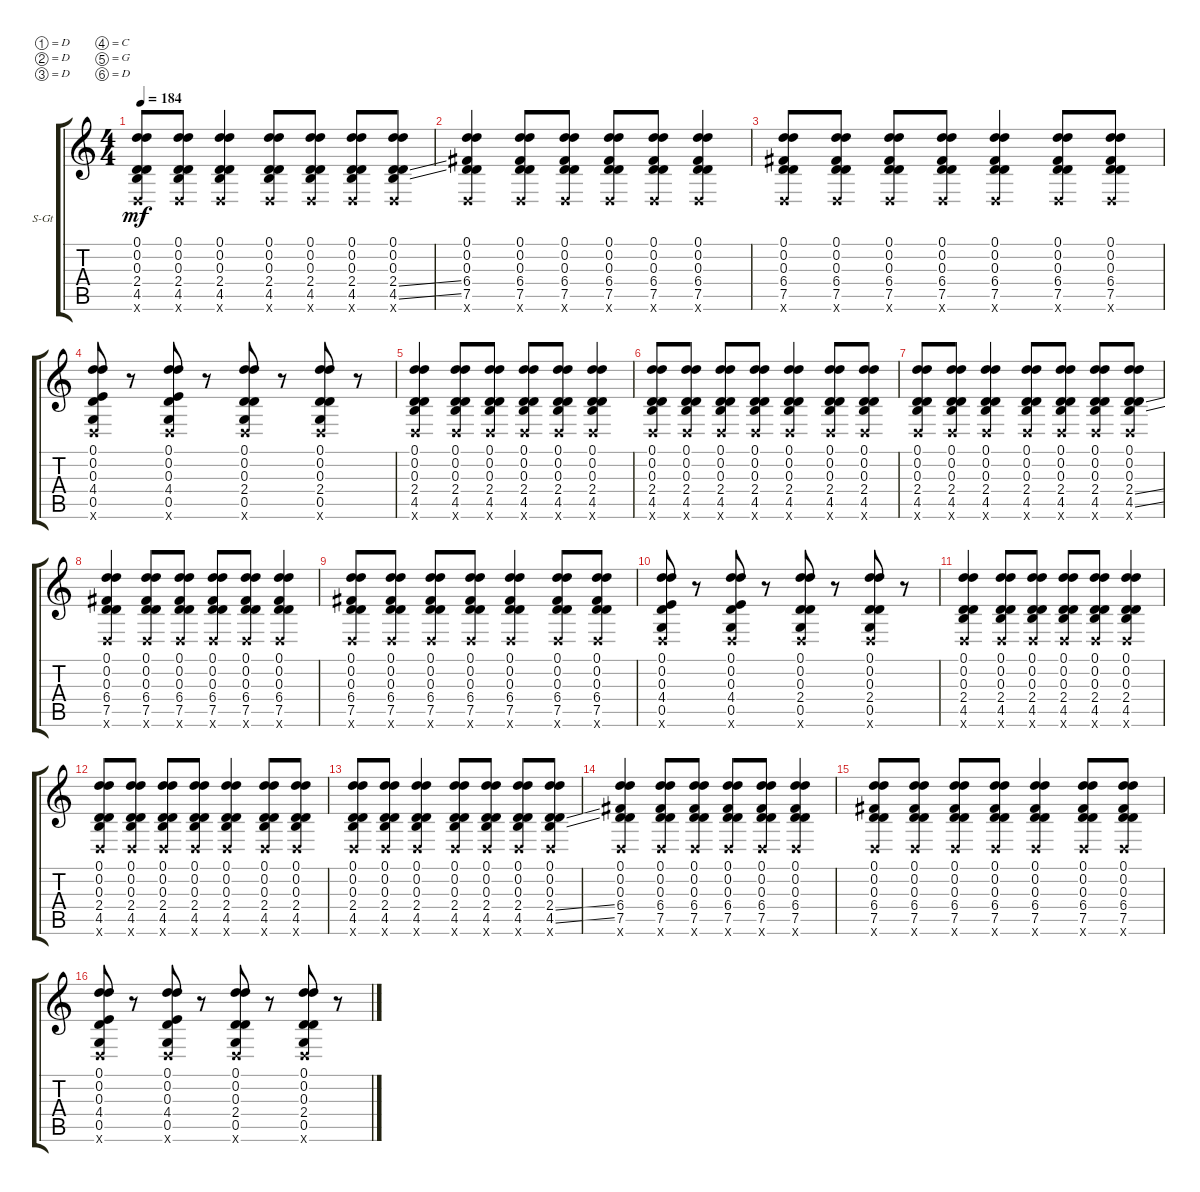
\defaultSystemsLayout 4
\bracketExtendMode groupsimilarinstruments
\firstSystemTrackNameOrientation horizontal
\otherSystemsTrackNameOrientation horizontal
\track ("Steel Guitar" "S-Gt") {instrument acousticguitarsteel}
\staff {score tabs}
\tuning (D4 D4 D3 C3 G2 D2)
\ts (4 4)
\tempo 184
\clef g2
\ks c
(0.1 0.2 0.3 2.4 4.5 0.6{x}).8{dy mf} (0.1 0.2 0.3 2.4 4.5 0.6{x}).8 (0.1 0.2 0.3 2.4 4.5 0.6{x}).4 (0.1 0.2 0.3 2.4 4.5 0.6{x}).8 (0.1 0.2 0.3 2.4 4.5 0.6{x}).8 (0.1 0.2 0.3 2.4 4.5 0.6{x}).8 (0.1 0.2 0.3 2.4{ss} 4.5{ss} 0.6{x}).8 |
(0.1 0.2 0.3 6.4 7.5 0.6{x}).4 (0.1 0.2 0.3 6.4 7.5 0.6{x}).8 (0.1 0.2 0.3 6.4 7.5 0.6{x}).8 (0.1 0.2 0.3 6.4 7.5 0.6{x}).8 (0.1 0.2 0.3 6.4 7.5 0.6{x}).8 (0.1 0.2 0.3 6.4 7.5 0.6{x}).4 |
(0.1 0.2 0.3 6.4 7.5 0.6{x}).8 (0.1 0.2 0.3 6.4 7.5 0.6{x}).8 (0.1 0.2 0.3 6.4 7.5 0.6{x}).8 (0.1 0.2 0.3 6.4 7.5 0.6{x}).8 (0.1 0.2 0.3 6.4 7.5 0.6{x}).4 (0.1 0.2 0.3 6.4 7.5 0.6{x}).8 (0.6{x} 7.5 6.4 0.3 0.2 0.1).8 |
(0.1 0.2 0.3 4.4 0.5 0.6{x}).8 r.8 (0.1 0.2 0.3 4.4 0.5 0.6{x}).8 r.8 (0.1 0.2 0.3 2.4 0.5 0.6{x}).8 r.8 (0.1 0.2 0.3 2.4 0.5 0.6{x}).8 r.8 |
(0.1 0.2 0.3 2.4 4.5 0.6{x}).4 (0.1 0.2 0.3 2.4 4.5 0.6{x}).8 (0.1 0.2 0.3 2.4 4.5 0.6{x}).8 (0.1 0.2 0.3 2.4 4.5 0.6{x}).8 (0.1 0.2 0.3 2.4 4.5 0.6{x}).8 (0.1 0.2 0.3 2.4 4.5 0.6{x}).4 |
(0.1 0.2 0.3 2.4 4.5 0.6{x}).8 (0.1 0.2 0.3 2.4 4.5 0.6{x}).8 (0.1 0.2 0.3 2.4 4.5 0.6{x}).8 (0.1 0.2 0.3 2.4 4.5 0.6{x}).8 (0.1 0.2 0.3 2.4 4.5 0.6{x}).4 (0.1 0.2 0.3 2.4 4.5 0.6{x}).8 (0.1 0.2 0.3 2.4 4.5 0.6{x}).8 |
(0.1 0.2 0.3 2.4 4.5 0.6{x}).8 (0.1 0.2 0.3 2.4 4.5 0.6{x}).8 (0.1 0.2 0.3 2.4 4.5 0.6{x}).4 (0.1 0.2 0.3 2.4 4.5 0.6{x}).8 (0.1 0.2 0.3 2.4 4.5 0.6{x}).8 (0.1 0.2 0.3 2.4 4.5 0.6{x}).8 (0.1 0.2 0.3 2.4{ss} 4.5{ss} 0.6{x}).8 |
(0.1 0.2 0.3 6.4 7.5 0.6{x}).4 (0.1 0.2 0.3 6.4 7.5 0.6{x}).8 (0.1 0.2 0.3 6.4 7.5 0.6{x}).8 (0.1 0.2 0.3 6.4 7.5 0.6{x}).8 (0.1 0.2 0.3 6.4 7.5 0.6{x}).8 (0.1 0.2 0.3 6.4 7.5 0.6{x}).4 |
(0.1 0.2 0.3 6.4 7.5 0.6{x}).8 (0.1 0.2 0.3 6.4 7.5 0.6{x}).8 (0.1 0.2 0.3 6.4 7.5 0.6{x}).8 (0.1 0.2 0.3 6.4 7.5 0.6{x}).8 (0.1 0.2 0.3 6.4 7.5 0.6{x}).4 (0.1 0.2 0.3 6.4 7.5 0.6{x}).8 (0.6{x} 7.5 6.4 0.3 0.2 0.1).8 |
(0.1 0.2 0.3 4.4 0.5 0.6{x}).8 r.8 (0.1 0.2 0.3 4.4 0.5 0.6{x}).8 r.8 (0.1 0.2 0.3 2.4 0.5 0.6{x}).8 r.8 (0.1 0.2 0.3 2.4 0.5 0.6{x}).8 r.8 |
(0.1 0.2 0.3 2.4 4.5 0.6{x}).4 (0.1 0.2 0.3 2.4 4.5 0.6{x}).8 (0.1 0.2 0.3 2.4 4.5 0.6{x}).8 (0.1 0.2 0.3 2.4 4.5 0.6{x}).8 (0.1 0.2 0.3 2.4 4.5 0.6{x}).8 (0.1 0.2 0.3 2.4 4.5 0.6{x}).4 |
(0.1 0.2 0.3 2.4 4.5 0.6{x}).8 (0.1 0.2 0.3 2.4 4.5 0.6{x}).8 (0.1 0.2 0.3 2.4 4.5 0.6{x}).8 (0.1 0.2 0.3 2.4 4.5 0.6{x}).8 (0.1 0.2 0.3 2.4 4.5 0.6{x}).4 (0.1 0.2 0.3 2.4 4.5 0.6{x}).8 (0.1 0.2 0.3 2.4 4.5 0.6{x}).8 |
(0.1 0.2 0.3 2.4 4.5 0.6{x}).8 (0.1 0.2 0.3 2.4 4.5 0.6{x}).8 (0.1 0.2 0.3 2.4 4.5 0.6{x}).4 (0.1 0.2 0.3 2.4 4.5 0.6{x}).8 (0.1 0.2 0.3 2.4 4.5 0.6{x}).8 (0.1 0.2 0.3 2.4 4.5 0.6{x}).8 (0.1 0.2 0.3 2.4{ss} 4.5{ss} 0.6{x}).8 |
(0.1 0.2 0.3 6.4 7.5 0.6{x}).4 (0.1 0.2 0.3 6.4 7.5 0.6{x}).8 (0.1 0.2 0.3 6.4 7.5 0.6{x}).8 (0.1 0.2 0.3 6.4 7.5 0.6{x}).8 (0.1 0.2 0.3 6.4 7.5 0.6{x}).8 (0.1 0.2 0.3 6.4 7.5 0.6{x}).4 |
(0.1 0.2 0.3 6.4 7.5 0.6{x}).8 (0.1 0.2 0.3 6.4 7.5 0.6{x}).8 (0.1 0.2 0.3 6.4 7.5 0.6{x}).8 (0.1 0.2 0.3 6.4 7.5 0.6{x}).8 (0.1 0.2 0.3 6.4 7.5 0.6{x}).4 (0.1 0.2 0.3 6.4 7.5 0.6{x}).8 (0.6{x} 7.5 6.4 0.3 0.2 0.1).8 |
(0.1 0.2 0.3 4.4 0.5 0.6{x}).8 r.8 (0.1 0.2 0.3 4.4 0.5 0.6{x}).8 r.8 (0.1 0.2 0.3 2.4 0.5 0.6{x}).8 r.8 (0.1 0.2 0.3 2.4 0.5 0.6{x}).8 r.8
